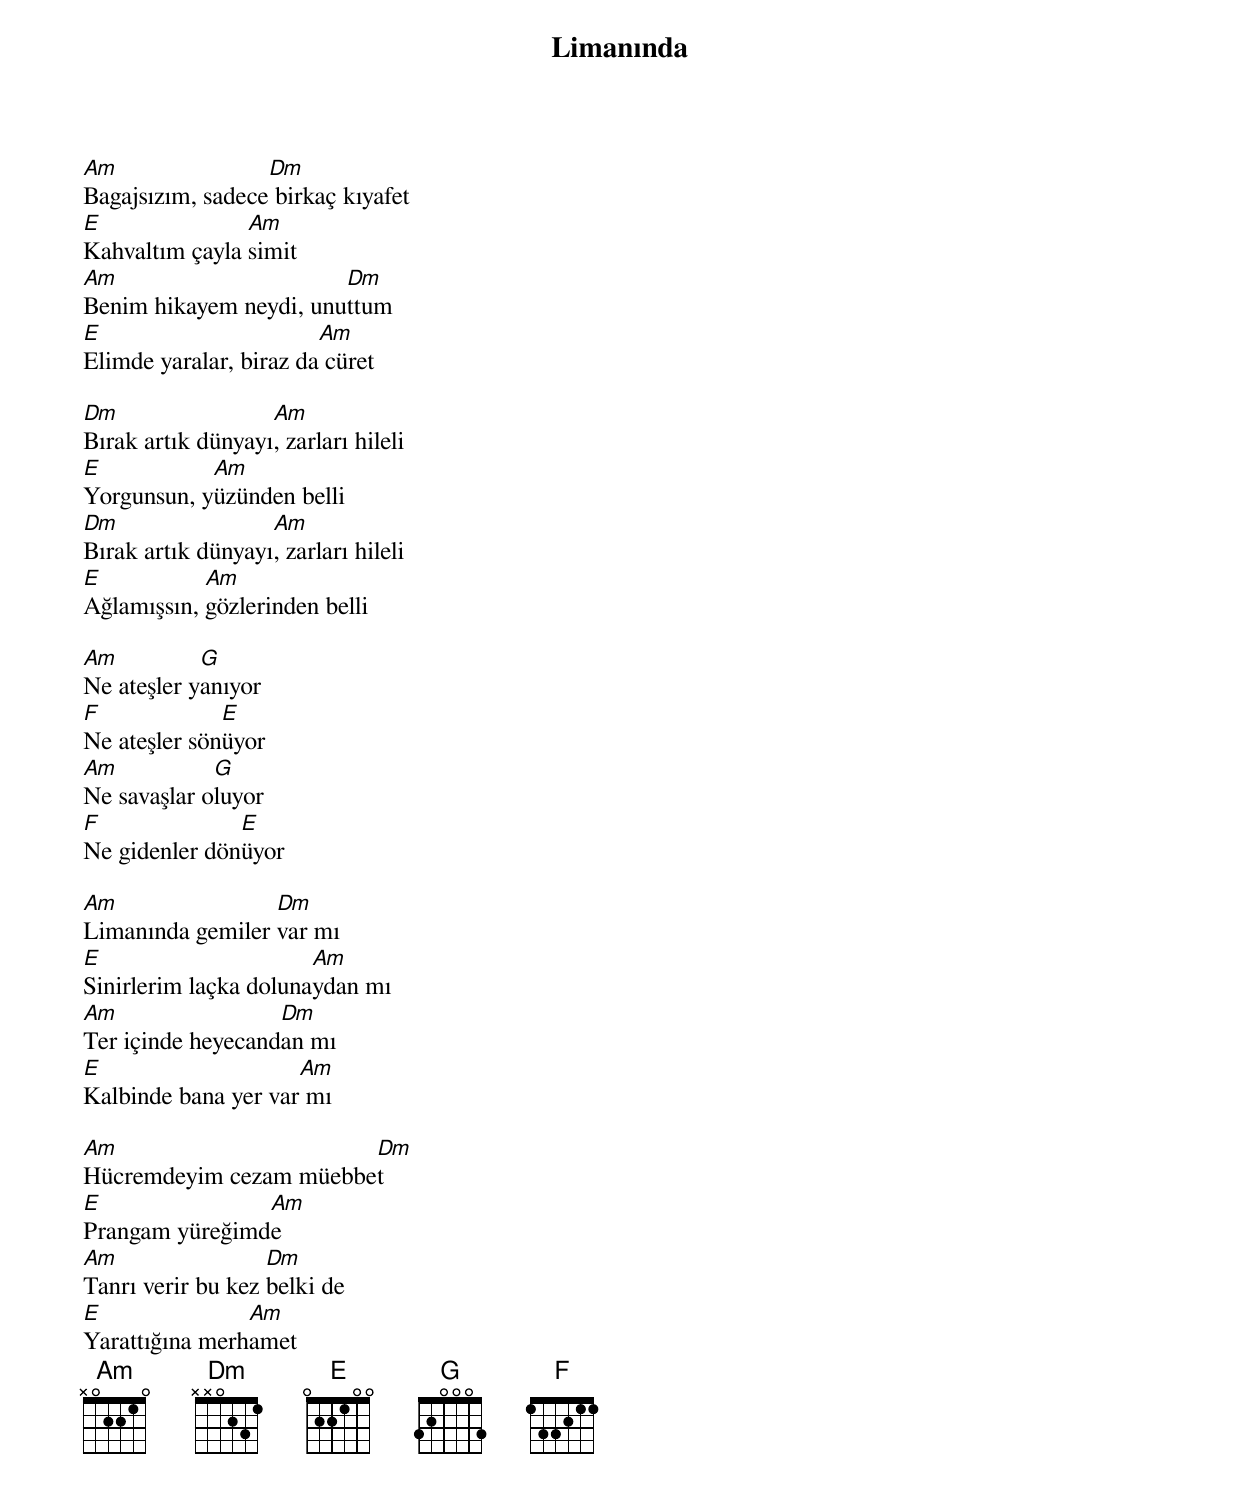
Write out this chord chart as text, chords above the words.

{title: Limanında}
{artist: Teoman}

Am                Dm
Bagajsızım, sadece birkaç kıyafet
E               Am
Kahvaltım çayla simit
Am                      Dm
Benim hikayem neydi, unuttum
E                       Am
Elimde yaralar, biraz da cüret

Dm                 Am
Bırak artık dünyayı, zarları hileli
E           Am
Yorgunsun, yüzünden belli
Dm                 Am
Bırak artık dünyayı, zarları hileli
E           Am
Ağlamışsın, gözlerinden belli

Am          G
Ne ateşler yanıyor
F             E
Ne ateşler sönüyor
Am           G
Ne savaşlar oluyor
F              E
Ne gidenler dönüyor

Am                Dm
Limanında gemiler var mı
E                      Am
Sinirlerim laçka dolunaydan mı
Am                 Dm
Ter içinde heyecandan mı
E                    Am
Kalbinde bana yer var mı

Am                      Dm
Hücremdeyim cezam müebbet
E               Am
Prangam yüreğimde
Am                 Dm
Tanrı verir bu kez belki de
E               Am
Yarattığına merhamet
